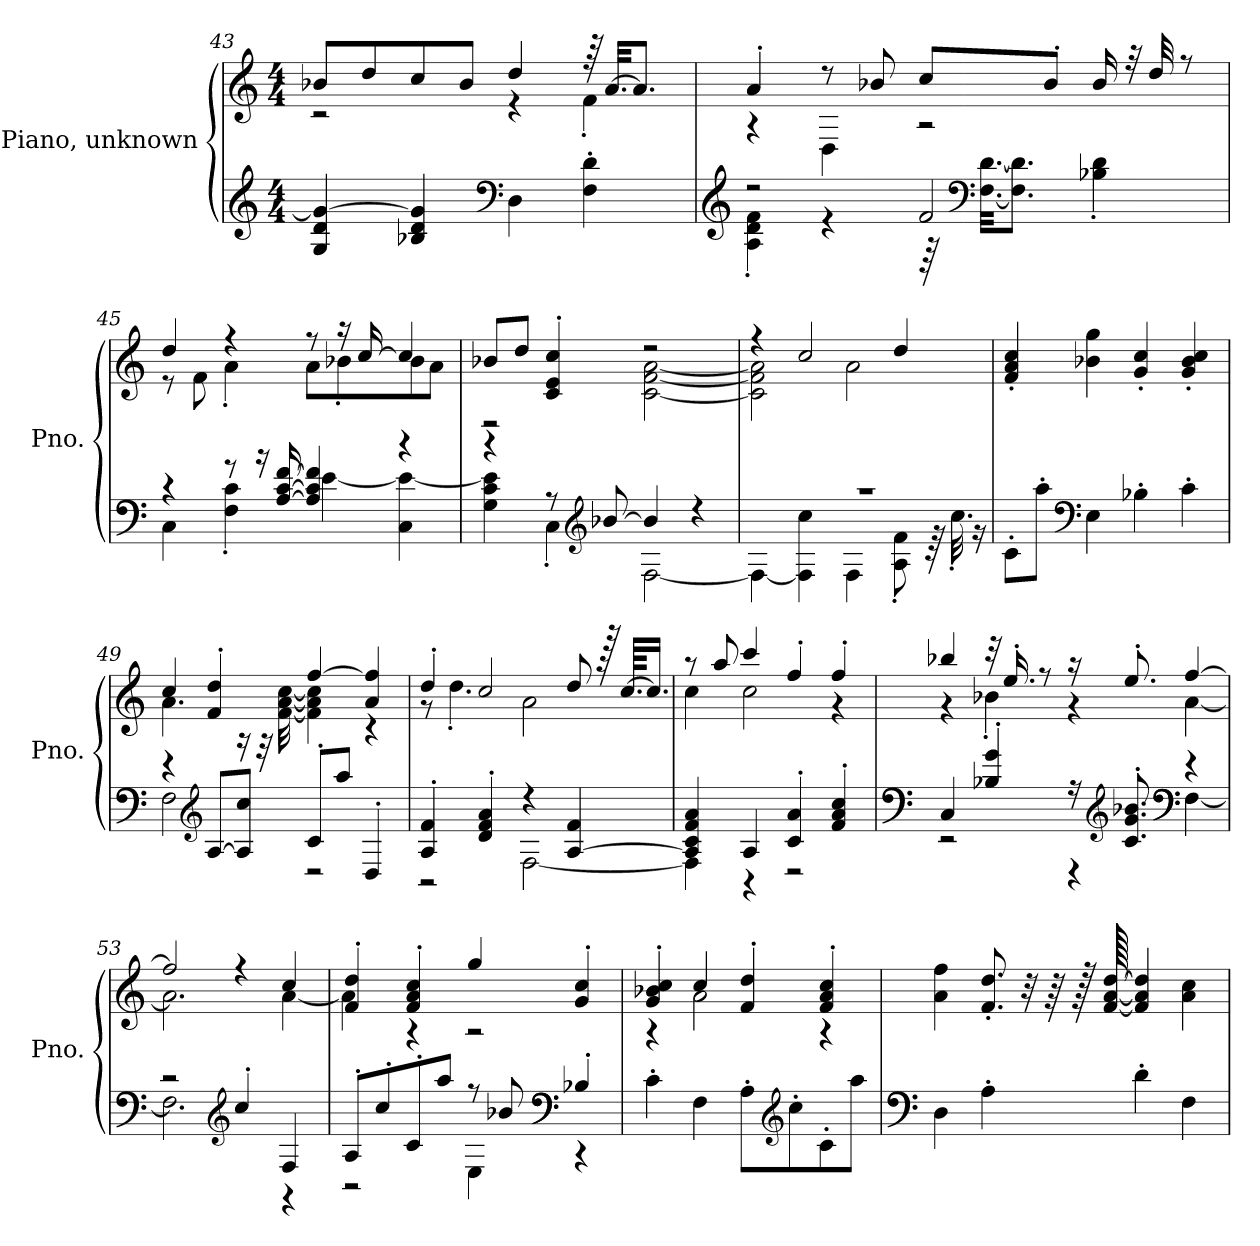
**kern	**kern
*part1	*part1
*staff2	*staff1
*I"Piano, unknown	*
*I'Pno.	*
*clefG2	*clefG2
*k[]	*k[]
*M4/4	*M4/4
=43	=43
*	*^
4G/ 4d/ 4g/_	8b-X/L	2r
.	8dd/	.
4B-X/ 4d/ 4g/]	8cc/	.
.	8b-/J	.
*clefF4	*	*
4D\	4dd/	4r
4F\' 4d\'	64r	4f'\
.	[32.a/KKL	.
.	8.a/J]	.
=44	=44	=44
*clefG2	*	*
*^	*	*
2r	4A\' 4d\' 4f\'	4a'/	4r
.	4r	8r	4D\
.	.	8b-X/	.
2f/	64r	8cc/L	2r
*clefF4	*	*	*
.	[32.F\ [32.d\KKL	.	.
.	8.F\] 8.d\]J	.	.
.	.	8b-'/J	.
.	4B-X\' 4d\'	16b-/	.
.	.	32r	.
.	.	32dd/	.
.	.	8r	.
!!LO:LB:g=z	!!
=45	=45	=45	=45
4r	4C\	4dd/	8r
.	.	.	8f\
8r	4F\' 4c\'	4r	4a'\
16r	.	.	.
[16A/ [16c/ [16f/	.	.	.
4A/] 4c/] 4f/]	[4e\	8r	8a\L
.	.	16r	8b-X'\
.	.	[16cc/	.
4r	4C\ 4e\_	4cc/]	8b-\
.	.	.	8a\J
=46	=46	=46	=46
4r	4G\ 4c\ 4e\]	8b-X/L	2r
.	.	8dd/J	.
8r	4C'\	4c/' 4e/' 4cc/'	.
*clefG2	*	*	*
[8b-X/	.	.	.
4b-/]	[2F\	2r	[2c\ [2f\ [2a\
4r	.	.	.
=47	=47	=47	=47
1r	4F\_	4r	2c\] 2f\] 2a\]
.	4F\] 4cc\	2cc/	.
.	4F\	.	2a\
.	8A\' 8f\'	4dd/	.
.	64r	.	.
.	32.cc'\	.	.
.	16r	.	.
*v	*v	*	*
*	*v	*v
=48	=48
8c'\L	4f/' 4a/' 4cc/'
8aa'\J	.
*clefF4	*
4E\	4b-X\ 4gg\
4B-X'\	4g/' 4cc/'
4c'\	4g/' 4b-/' 4cc/'
!!LO:LB:g=z
=49	=49
*^	*^
4r	2F\	4cc/	4.a\
*clefG2	*	*	*
[8A/L	.	4f/' 4dd/'	.
8A/] 8cc/J	.	.	16r
.	.	.	32r
.	.	.	[32f\ [32a\ [32cc\
8c'/L	2r	[4ff/	4f\] 4a\] 4cc\]
8aa/J	.	.	.
4D'/	.	4a/ 4ff/]	4r
=50	=50	=50	=50
4A/' 4f/'	2r	4dd'/	8r
.	.	.	4.dd'\
4d/' 4f/' 4a/'	.	2cc/	.
4r	[2F\	.	2a\
[4A/ 4f/	.	8dd/	.
.	.	128r	.
.	.	[64.cc/KKLL	.
.	.	16.cc/JJ]	.
=51	=51	=51	=51
4A/] 4c/ 4f/ 4a/	4F\]	8r	4cc\
.	.	8aa/	.
4A/	4r	4ccc/	2cc\
4c/' 4a/'	2r	4ff'/	.
4f/' 4a/' 4cc/'	.	4ff'/	4r
=52	=52	=52	=52
*clefF4	*	*	*
4C/	2r	4bb-X/	4r
4B-X/' 4g/'	.	32r	4b-X'\
.	.	16.ee'/	.
.	.	8r	.
16r	4r	16r	4r
*clefG2	*	*	*
8.c/' 8.g/' 8.b-X/'	.	8.ee'/	.
*clefF4	*	*	*
4r	[4F\	[4ff/	[4a\
!!LO:LB:g=z	!!
=53	=53	=53	=53
2r	2.F\]	2ff/]	2.a\]
*clefG2	*	*	*
4cc'/	.	4r	.
4F/	4r	4cc/	[4a\
=54	=54	=54	=54
8A'/L	2r	4f/' 4dd/'	4a\]
8cc'/	.	.	.
8c'/	.	4f/' 4a/' 4cc/'	4r
8aa/J	.	.	.
8r	4E\	4gg/	2r
8b-X/	.	.	.
*clefF4	*	*	*
4B-X'/	4r	4g/' 4cc/'	.
*v	*v	*	*
=55	=55	=55
4c'\	4g/' 4b-X/' 4cc/'	4r
4F\	4cc/	2a\
8A'\L	4f/' 4dd/'	.
*clefG2	*	*
8cc'\	.	.
8c'\	4f/' 4a/' 4cc/'	4r
8aa\J	.	.
*	*v	*v
=56	=56
*clefF4	*
4D\	4a\ 4ff\
4A'\	8.f/' 8.dd/'
.	32r
.	64r
.	128r
.	[128f/ [128a/ [128dd/
4d'\	4f/] 4a/] 4dd/]
4F\	4a\ 4cc\
=	=
*-	*-
